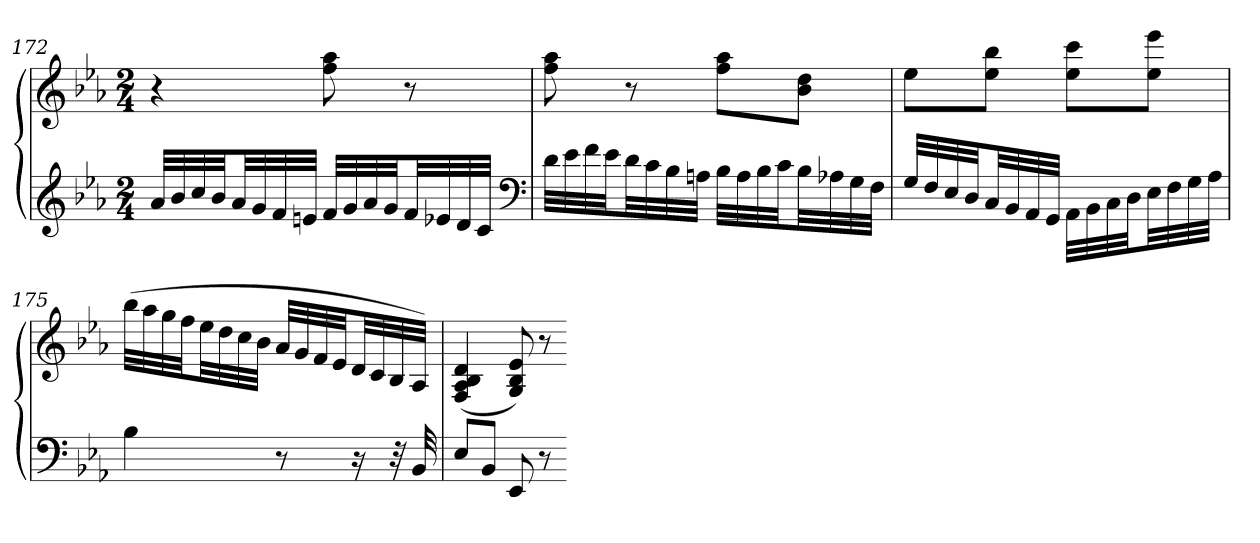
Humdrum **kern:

**kern	**kern
*part1	*part1
*staff2	*staff1
*clefG2	*clefG2
*k[b-e-a-]	*k[b-e-a-]
*E-:	*E-:
*M2/4	*M2/4
=172	=172
32a-LLL	4r
32b-	.
32cc	.
32b-JJ	.
32a-LL	.
32g	.
32f	.
32enJJJ	.
32fLLL	8ff 8aa-
32g	.
32a-	.
32gJJ	.
32fLL	8r
32e-X	.
32d	.
32cJJJ	.
*clefF4	*
=173	=173
32dLLL	8ff 8aa-
32e-	.
32f	.
32e-JJ	.
32dLL	8r
32c	.
32B-	.
32AnJJJ	.
32B-LLL	8ff 8aa-L
32A	.
32B-	.
32cJJ	.
32B-LL	8b- 8ddJ
32A-X	.
32G	.
32FJJJ	.
=174	=174
32GLLL	8ee-L
32F	.
32E-	.
32DJJ	.
32CLL	8ee- 8bb-J
32BB-	.
32AA-	.
32GGJJJ	.
32AA-LLL	8ee- 8cccL
32BB-	.
32C	.
32DJJ	.
32E-LL	8ee- 8eee-J
32F	.
32G	.
32A-JJJ	.
=175	=175
4B-	(32bb-LLL
.	32aa-
.	32gg
.	32ffJJ
.	32ee-LL
.	32dd
.	32cc
.	32b-JJJ
8r	32a-LLL
.	32g
.	32f
.	32e-JJ
16r	32dLL
.	32c
32r	32B-
32BB-	32A-JJJ)
=176	=176
8E-L	(4F 4A- 4B- 4d
8BB-J	.
8EE-	8G 8B- 8e-)
8r	8r
=-	=-
*-	*-
